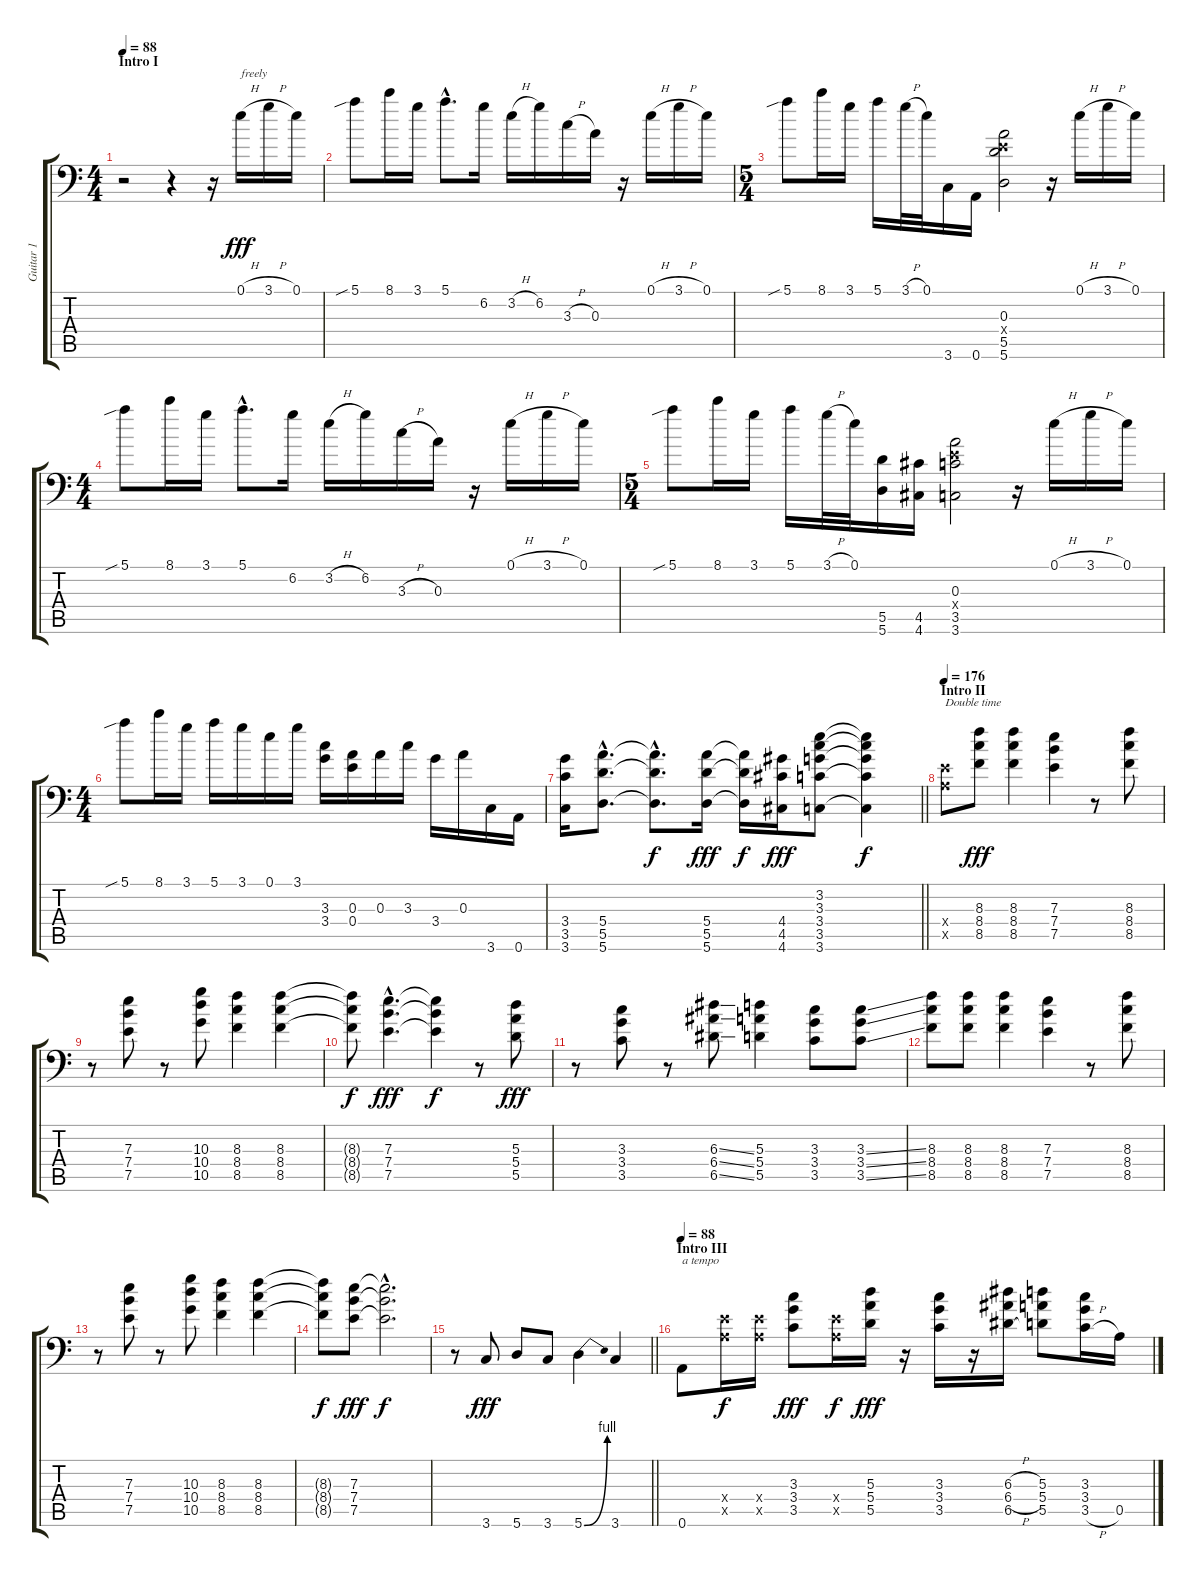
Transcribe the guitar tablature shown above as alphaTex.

\track ("Guitar 1" "Guitar 1") {instrument overdrivenguitar}
\staff {score tabs}
\tuning (E4 Db4 A3 E3 A2 A1) {hide}
\ts (4 4)
\section ("" "Intro I")
\tempo 88
\clef f4
\ks c
r.2{dy fff instrument overdrivenguitar} r.4 r.16 0.1{h}.16{txt "freely"} 3.1{h}.16 0.1.16 |
5.1{sib}.8 8.1.16 3.1.16 5.1{hac}.8{d} 6.2.16 3.2{h}.16 6.2.16 3.3{h}.16 0.3.16 r.16 0.1{h}.16 3.1{h}.16 0.1.16 |
\ts (5 4)
5.1{sib}.8 8.1.16 3.1.16 5.1.16 3.1{h}.32 0.1.32 3.6.16 0.6.16 (0.3 0.4{x} 5.5 5.6).2 r.16 0.1{h}.16 3.1{h}.16 0.1.16 |
\ts (4 4)
5.1{sib}.8 8.1.16 3.1.16 5.1{hac}.8{d} 6.2.16 3.2{h}.16 6.2.16 3.3{h}.16 0.3.16 r.16 0.1{h}.16 3.1{h}.16 0.1.16 |
\ts (5 4)
5.1{sib}.8 8.1.16 3.1.16 5.1.16 3.1{h}.32 0.1.32 (5.5 5.6).16 (4.5 4.6).16 (0.3 0.4{x} 3.5 3.6).2 r.16 0.1{h}.16 3.1{h}.16 0.1.16 |
\ts (4 4)
5.1{sib}.8 8.1.16 3.1.16 5.1.16 3.1.16 0.1.16 3.1.16 (3.3 3.4).16 (0.3 0.4).16 0.3.16 3.3.16 3.4.16 0.3.16 3.6.16 0.6.16 |
\barLineRight lightlight
(3.4 3.5 3.6).16 (5.4{hac} 5.5{hac} 5.6{hac}).8{d} (5.4{hac t} 5.5{hac t} 5.6{hac t}).8{d dy f} (5.4 5.5 5.6).16{dy fff} (5.4{t} 5.5{t} 5.6{t}).16{dy f} (4.4 4.5 4.6).16{dy fff} (3.2 3.3 3.4 3.5 3.6).8 (3.2{t} 3.3{t} 3.4{t} 3.5{t} 3.6{t}).4{dy f} |
\section ("" "Intro II")
\tempo 176
(0.4{x} 0.5{x}).8{txt "Double time"} (8.3 8.4 8.5).8{dy fff} (8.3 8.4 8.5).4 (7.3 7.4 7.5).4 r.8 (8.3 8.4 8.5).8 |
r.8 (7.3 7.4 7.5).8 r.8 (10.3 10.4 10.5).8 (8.3 8.4 8.5).4 (8.3 8.4 8.5).4 |
(8.3{t} 8.4{t} 8.5{t}).8{dy f} (7.3{hac} 7.4{hac} 7.5{hac}).4{d dy fff} (7.3{t} 7.4{t} 7.5{t}).4{dy f} r.8 (5.3 5.4 5.5).8{dy fff} |
r.8 (3.3 3.4 3.5).8 r.8 (6.3{ss} 6.4{ss} 6.5{ss}).8 (5.3 5.4 5.5).4 (3.3 3.4 3.5).8 (3.3{ss} 3.4{ss} 3.5{ss}).8 |
(8.3 8.4 8.5).8 (8.3 8.4 8.5).8 (8.3 8.4 8.5).4 (7.3 7.4 7.5).4 r.8 (8.3 8.4 8.5).8 |
r.8 (7.3 7.4 7.5).8 r.8 (10.3 10.4 10.5).8 (8.3 8.4 8.5).4 (8.3 8.4 8.5).4 |
(8.3{t} 8.4{t} 8.5{t}).8{dy f} (7.3 7.4 7.5).8{dy fff} (7.3{hac t} 7.4{hac t} 7.5{hac t}).2{d dy f} |
\barLineRight lightlight
r.8 3.6.8{dy fff} 5.6.8 3.6.8 5.6{be (bend 0 0 60 4)}.4 3.6.4 |
\section ("" "Intro III")
\tempo 88
0.6.8{txt "a tempo"} (0.4{x} 0.5{x}).16{dy f} (0.4{x} 0.5{x}).16 (3.3 3.4 3.5).8{dy fff} (0.4{x} 0.5{x}).16{dy f} (5.3 5.4 5.5).16{dy fff} r.16 (3.3 3.4 3.5).16 r.16 (6.3{h} 6.4{h} 6.5{h}).16 (5.3 5.4 5.5).8 (3.3 3.4 3.5{h}).16 0.5.16
